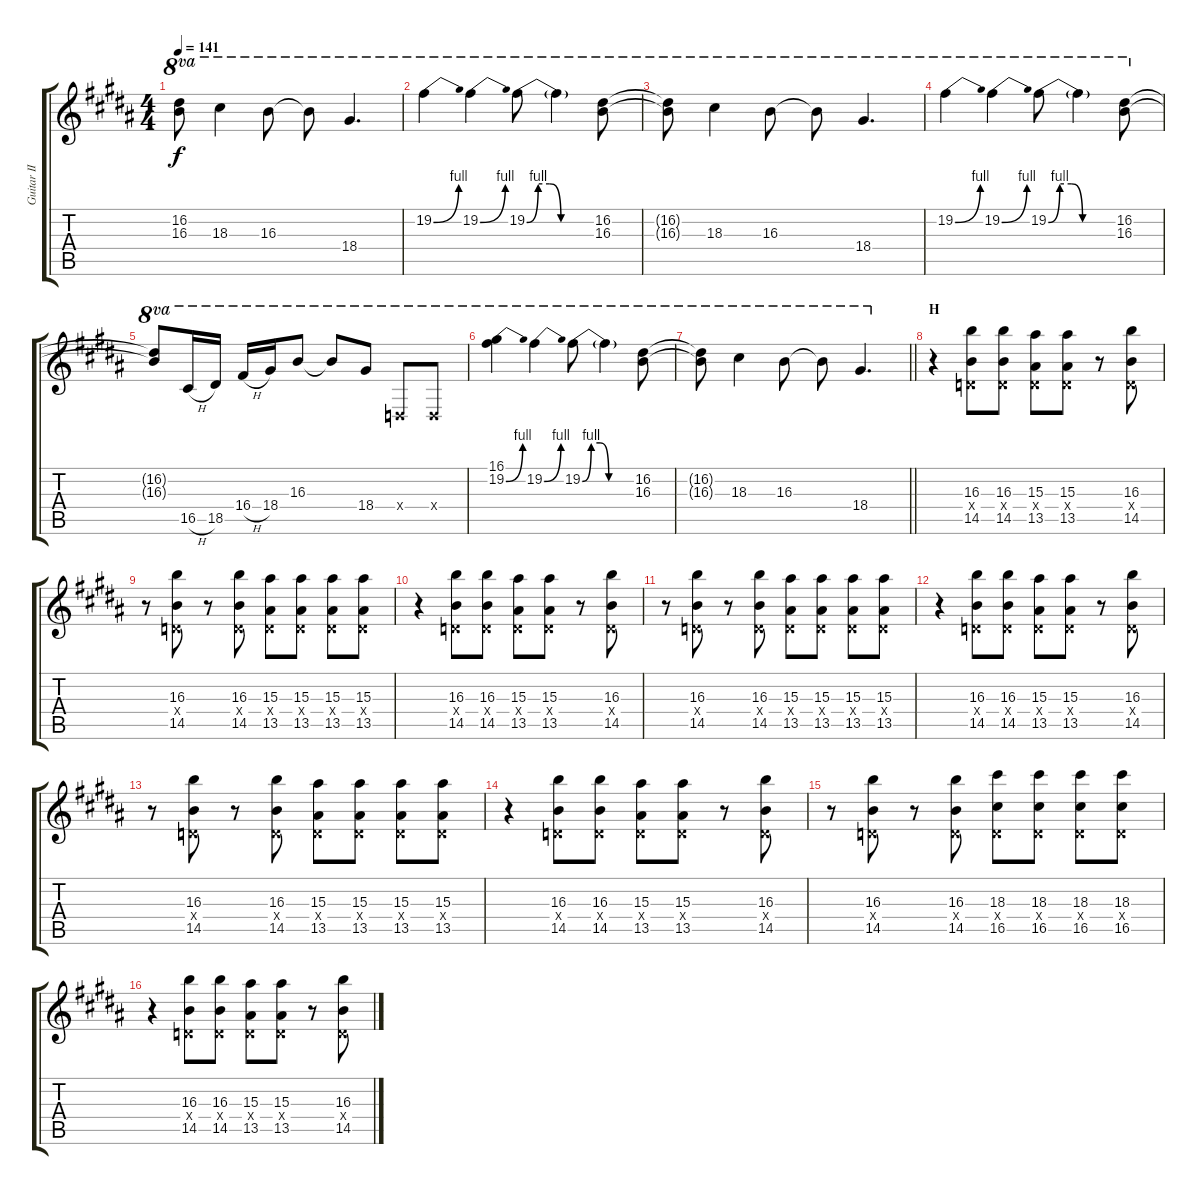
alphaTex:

\track ("Guitar II - Kita" "Guitar II ") {instrument electricguitarjazz}
\staff {score tabs}
\tuning (E4 B3 G3 D3 A2 E2) {hide}
\ts (4 4)
\tempo 141
\clef g2
\ks b
(16.2{t} 16.3{t}).8{ot 8va dy f} 18.3.4{ot 8va} 16.3.8{ot 8va} 16.3{t}.8{ot 8va} 18.4.4{d ot 8va} |
19.2{be (bend 0 0 60 4)}.4{ot 8va} 19.2{be (bend 0 0 60 4)}.4{ot 8va} 19.2{be (custom 0 0 10 4 20 4 30 0 60 0)}.8{ot 8va} 19.2{t}.4{ot 8va} (16.2 16.3).8{ot 8va} |
(16.2{t} 16.3{t}).8{ot 8va} 18.3.4{ot 8va} 16.3.8{ot 8va} 16.3{t}.8{ot 8va} 18.4.4{d ot 8va} |
19.2{be (bend 0 0 60 4)}.4{ot 8va} 19.2{be (bend 0 0 60 4)}.4{ot 8va} 19.2{be (custom 0 0 10 4 20 4 30 0 60 0)}.8{ot 8va} 19.2{t}.4{ot 8va} (16.2 16.3).8{ot 8va} |
(16.2{t} 16.3{t}).8{ot 8va} 16.5{h}.16{ot 8va} 18.5.16{ot 8va} 16.4{h}.16{ot 8va} 18.4.16{ot 8va} 16.3.8{ot 8va} 16.3{t}.8{ot 8va} 18.4.8{ot 8va} 0.4{x}.8{ot 8va} 0.4{x}.8{ot 8va} |
(16.1 19.2{be (bend 0 0 60 4)}).4{ot 8va} 19.2{be (bend 0 0 60 4)}.4{ot 8va} 19.2{be (custom 0 0 10 4 20 4 30 0 60 0)}.8{ot 8va} 19.2{t}.4{ot 8va} (16.2 16.3).8{ot 8va} |
\barLineRight lightlight
(16.2{t} 16.3{t}).8{ot 8va} 18.3.4{ot 8va} 16.3.8{ot 8va} 16.3{t}.8{ot 8va} 18.4.4{d ot 8va} |
\section ("" "H")
r.4 (16.3 0.4{x} 14.5).8 (16.3 0.4{x} 14.5).8 (15.3 0.4{x} 13.5).8 (15.3 0.4{x} 13.5).8 r.8 (16.3 0.4{x} 14.5).8 |
r.8 (16.3 0.4{x} 14.5).8 r.8 (16.3 0.4{x} 14.5).8 (15.3 0.4{x} 13.5).8 (15.3 0.4{x} 13.5).8 (15.3 0.4{x} 13.5).8 (15.3 0.4{x} 13.5).8 |
r.4 (16.3 0.4{x} 14.5).8 (16.3 0.4{x} 14.5).8 (15.3 0.4{x} 13.5).8 (15.3 0.4{x} 13.5).8 r.8 (16.3 0.4{x} 14.5).8 |
r.8 (16.3 0.4{x} 14.5).8 r.8 (16.3 0.4{x} 14.5).8 (15.3 0.4{x} 13.5).8 (15.3 0.4{x} 13.5).8 (15.3 0.4{x} 13.5).8 (15.3 0.4{x} 13.5).8 |
r.4 (16.3 0.4{x} 14.5).8 (16.3 0.4{x} 14.5).8 (15.3 0.4{x} 13.5).8 (15.3 0.4{x} 13.5).8 r.8 (16.3 0.4{x} 14.5).8 |
r.8 (16.3 0.4{x} 14.5).8 r.8 (16.3 0.4{x} 14.5).8 (15.3 0.4{x} 13.5).8 (15.3 0.4{x} 13.5).8 (15.3 0.4{x} 13.5).8 (15.3 0.4{x} 13.5).8 |
r.4 (16.3 0.4{x} 14.5).8 (16.3 0.4{x} 14.5).8 (15.3 0.4{x} 13.5).8 (15.3 0.4{x} 13.5).8 r.8 (16.3 0.4{x} 14.5).8 |
r.8 (16.3 0.4{x} 14.5).8 r.8 (16.3 0.4{x} 14.5).8 (18.3 0.4{x} 16.5).8 (18.3 0.4{x} 16.5).8 (18.3 0.4{x} 16.5).8 (18.3 0.4{x} 16.5).8 |
r.4 (16.3 0.4{x} 14.5).8 (16.3 0.4{x} 14.5).8 (15.3 0.4{x} 13.5).8 (15.3 0.4{x} 13.5).8 r.8 (16.3 0.4{x} 14.5).8
